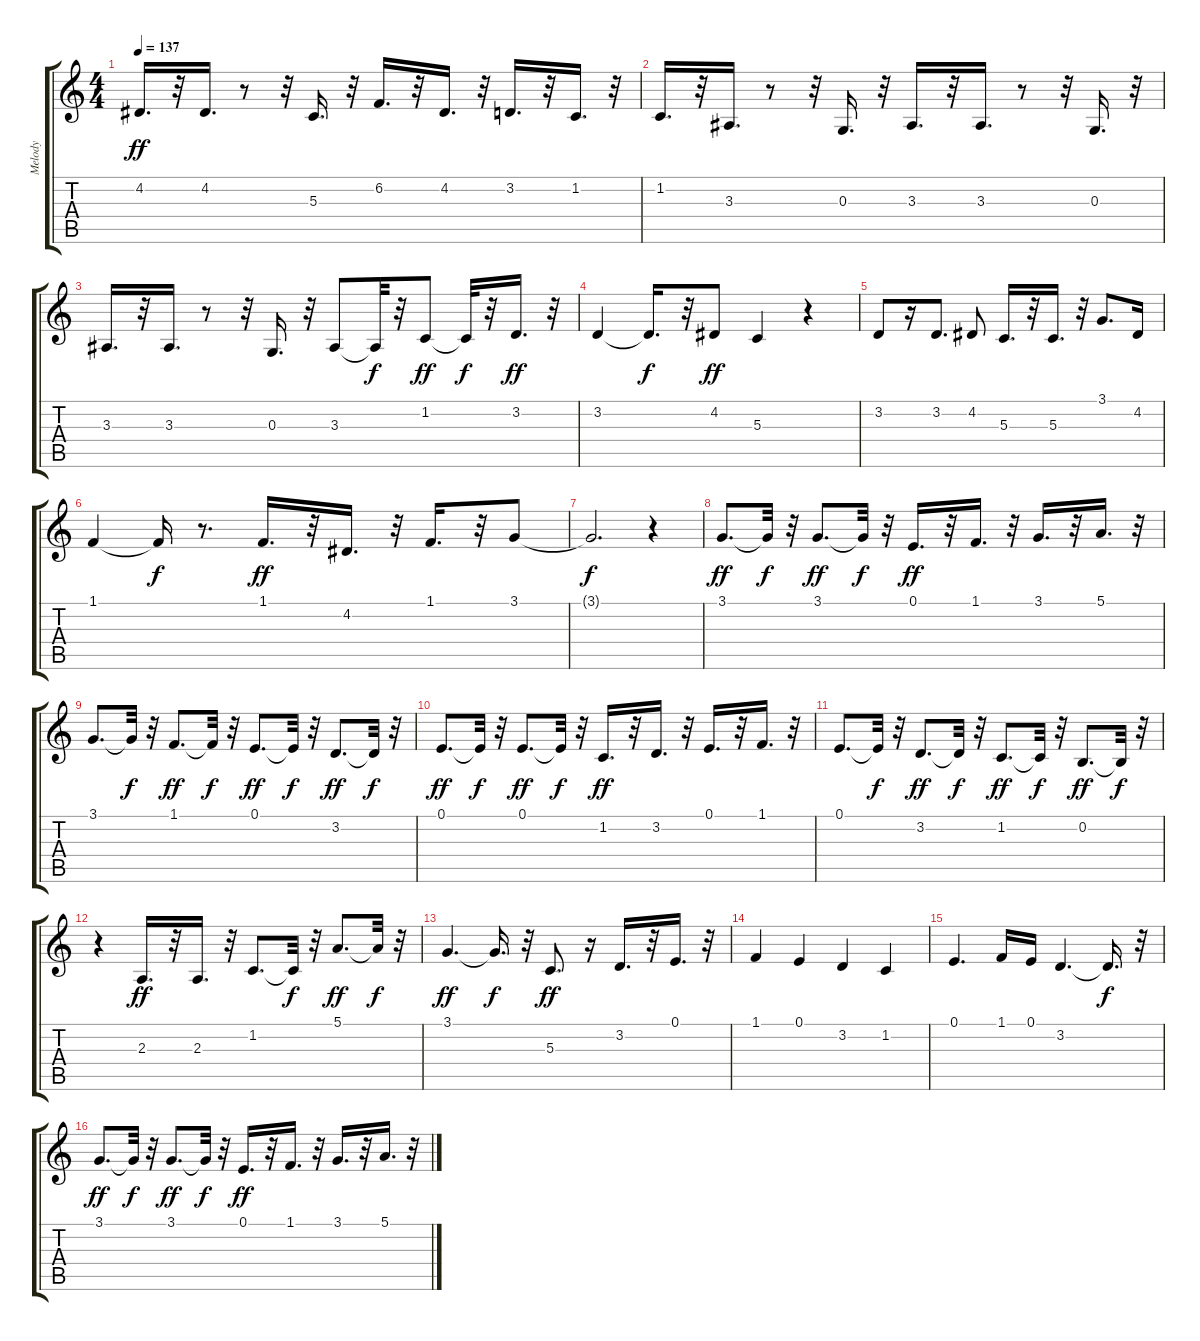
\track ("Melody" "Melody") {instrument altosax}
\staff {score tabs}
\tuning (E4 B3 G3 D3 A2 E2) {hide}
\ts (4 4)
\tempo 137
\clef g2
\ks c
4.2.16{d dy ff} r.32 4.2.16{d} r.8 r.32 5.3.16{d} r.32 6.2.16{d} r.32 4.2.16{d} r.32 3.2.16{d} r.32 1.2.16{d} r.32 |
1.2.16{d} r.32 3.3.16{d} r.8 r.32 0.3.16{d} r.32 3.3.16{d} r.32 3.3.16{d} r.8 r.32 0.3.16{d} r.32 |
3.3.16{d} r.32 3.3.16{d} r.8 r.32 0.3.16{d} r.32 3.3.8 3.3{t}.32{dy f} r.32 1.2.8{dy ff} 1.2{t}.32{dy f} r.32 3.2.16{d dy ff} r.32 |
3.2.4 3.2{t}.16{d dy f} r.32 4.2.8{dy ff} 5.3.4 r.4 |
3.2.8 r.16 3.2.8{d} 4.2.8 5.3.16{d} r.32 5.3.16{d} r.32 3.1.8{d} 4.2.16 |
1.1.4 1.1{t}.16{dy f} r.8{d} 1.1.16{d dy ff} r.32 4.2.16{d} r.32 1.1.16{d} r.32 3.1.8 |
3.1{t}.2{d dy f} r.4 |
3.1.8{d dy ff} 3.1{t}.32{dy f} r.32 3.1.8{d dy ff} 3.1{t}.32{dy f} r.32 0.1.16{d dy ff} r.32 1.1.16{d} r.32 3.1.16{d} r.32 5.1.16{d} r.32 |
3.1.8{d} 3.1{t}.32{dy f} r.32 1.1.8{d dy ff} 1.1{t}.32{dy f} r.32 0.1.8{d dy ff} 0.1{t}.32{dy f} r.32 3.2.8{d dy ff} 3.2{t}.32{dy f} r.32 |
0.1.8{d dy ff} 0.1{t}.32{dy f} r.32 0.1.8{d dy ff} 0.1{t}.32{dy f} r.32 1.2.16{d dy ff} r.32 3.2.16{d} r.32 0.1.16{d} r.32 1.1.16{d} r.32 |
0.1.8{d} 0.1{t}.32{dy f} r.32 3.2.8{d dy ff} 3.2{t}.32{dy f} r.32 1.2.8{d dy ff} 1.2{t}.32{dy f} r.32 0.2.8{d dy ff} 0.2{t}.32{dy f} r.32 |
r.4 2.3.16{d dy ff} r.32 2.3.16{d} r.32 1.2.8{d} 1.2{t}.32{dy f} r.32 5.1.8{d dy ff} 5.1{t}.32{dy f} r.32 |
3.1.4{d dy ff} 3.1{t}.16{d dy f} r.32 5.3.8{d dy ff} r.16 3.2.16{d} r.32 0.1.16{d} r.32 |
1.1.4 0.1.4 3.2.4 1.2.4 |
0.1.4{d} 1.1.16 0.1.16 3.2.4{d} 3.2{t}.16{d dy f} r.32 |
3.1.8{d dy ff} 3.1{t}.32{dy f} r.32 3.1.8{d dy ff} 3.1{t}.32{dy f} r.32 0.1.16{d dy ff} r.32 1.1.16{d} r.32 3.1.16{d} r.32 5.1.16{d} r.32
